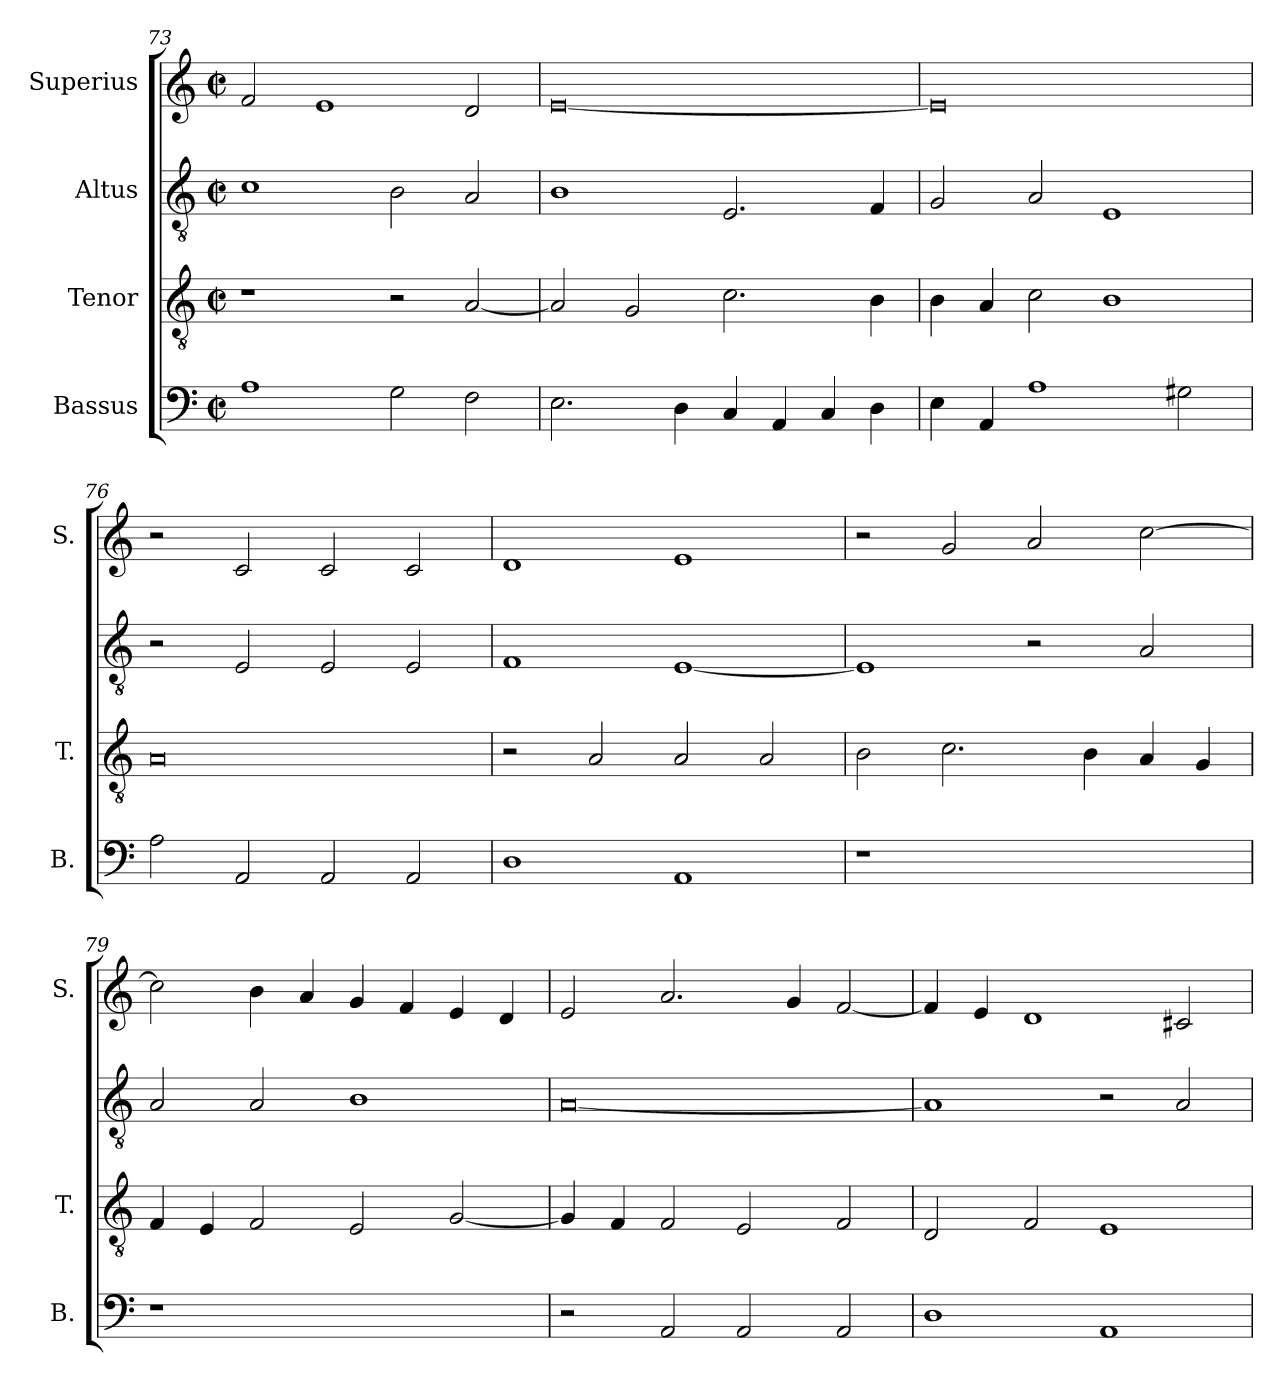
**kern	**kern	**kern	**kern
*part4	*part3	*part2	*part1
*staff4	*staff3	*staff2	*staff1
*I"Bassus	*I"Tenor	*I"Altus	*I"Superius
*I'B.	*I'T.	*	*I'S.
*clefF4	*clefGv2	*clefGv2	*clefG2
*	*ITrd7c12	*ITrd7c12	*
*k[]	*k[]	*k[]	*k[]
*C:	*C:	*C:	*C:
*M2/2	*M2/2	*M2/2	*M2/2
*met(c|)	*met(c|)	*met(c|)	*met(c|)
=73	=73	=73	=73
1Ai	1r	1Ci	2fi/
.	.	.	1ei
2Gi\	2r	2BBi\	.
2Fi\	[<2AAi/	2AAi/	2di/
!!LO:LB:g=z
=74	=74	=74	=74
2.Ei\	2AAi/]	1BBi	[<0ei
.	2GGi/	.	.
4Di\	.	.	.
4Ci/	2.Ci\	2.EEi/	.
4AAi/	.	.	.
4Ci/	.	.	.
4Di\	4BBi\	4FFi/	.
=75	=75	=75	=75
4Ei\	4BBi\	2GGi/	0ei]
4AAi/	4AAi/	.	.
1Ai	2Ci\	2AAi/	.
.	1BBi	1EEi	.
2G#Xi\	.	.	.
=76	=76	=76	=76
2Ai\	0AAi	2r	2r
2AAi/	.	2EEi/	2ci/
2AAi/	.	2EEi/	2ci/
2AAi/	.	2EEi/	2ci/
=77	=77	=77	=77
1Di	2r	1FFi	1di
.	2AAi/	.	.
1AAi	2AAi/	[<1EEi	1ei
.	2AAi/	.	.
=78	=78	=78	=78
!LO:N:vis=1	!	!	!
1r	2BBi\	1EEi]	2r
.	2.Ci\	.	2gi/
1ryy	.	2r	2ai/
.	4BBi\	.	.
.	4AAi/	2AAi/	[>2cci\
.	4GGi/	.	.
!!LO:LB:g=z
=79	=79	=79	=79
!LO:N:vis=1	!	!	!
1r	4FFi/	2AAi/	2cci\]
.	4EEi/	.	.
.	2FFi/	2AAi/	4bi\
.	.	.	4ai/
1ryy	2EEi/	1BBi	4gi/
.	.	.	4fi/
.	[<2GGi/	.	4ei/
.	.	.	4di/
=80	=80	=80	=80
2r	4GGi/]	[<0AAi	2ei/
.	4FFi/	.	.
2AAi/	2FFi/	.	2.ai/
2AAi/	2EEi/	.	.
.	.	.	4gi/
2AAi/	2FFi/	.	[<2fi/
=81	=81	=81	=81
1Di	2DDi/	1AAi]	4fi/]
.	.	.	4ei/
.	2FFi/	.	1di
1AAi	1EEi	2r	.
.	.	2AAi/	2c#Xi/
=	=	=	=
*-	*-	*-	*-
